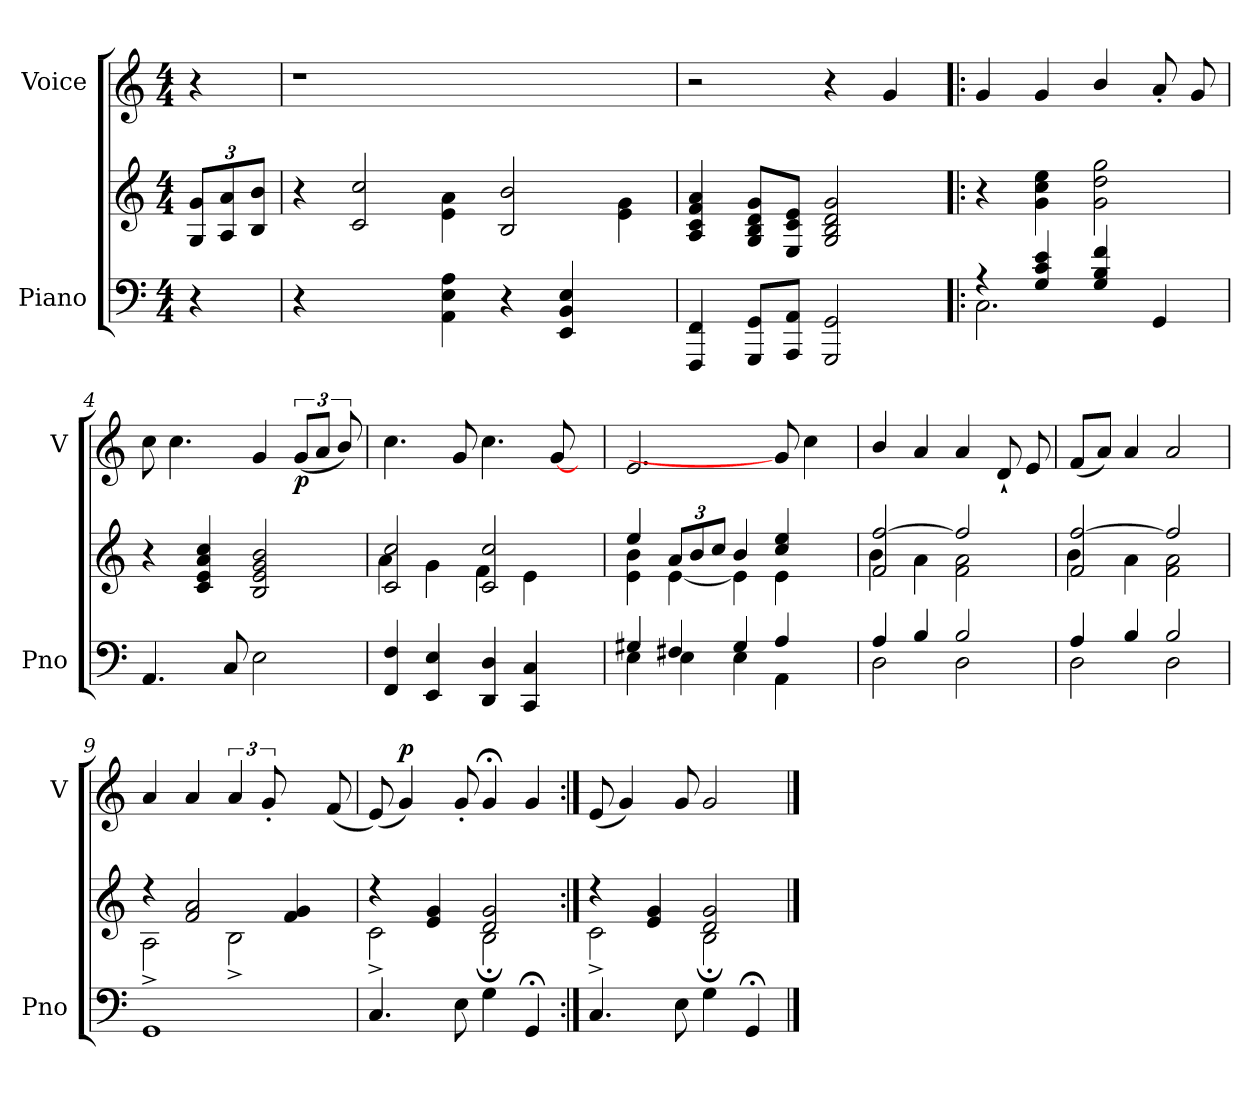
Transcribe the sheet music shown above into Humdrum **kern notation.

**kern	**kern	**kern	**dynam
*part2	*part2	*part1	*part1
*staff3	*staff2	*staff1	*staff1
*I"Piano	*	*I"Voice	*
*I'Pno	*	*I'V	*
*clefF4	*clefG2	*clefG2	*
*k[]	*k[]	*k[]	*
*M4/4	*M4/4	*M4/4	*
*	*Xbrackettup	*	*
=	=	=	=
4r	12G/ 12g/L	4r	.
.	12A/ 12a/	.	.
.	12B/ 12b/J	.	.
=1	=1	=1	=1
4r	4r	1r	.
2ryy	2c/ 2cc/	.	.
4AA\ 4E\ 4A\	4e\ 4a\	.	.
4r	2B/ 2b/	2.ryy	.
4EE/ 4BB/ 4E/	.	.	.
4ryy	4e\ 4g\	.	.
=2	=2	=2	=2
4FFF/ 4FF/	4A/ 4c/ 4f/ 4a/	2r	.
8GGG/ 8GG/L	8G/ 8B/ 8d/ 8g/L	.	.
8AAA/ 8AA/J	8E/ 8c/ 8e/J	.	.
2GGG/ 2GG/	2G/ 2B/ 2d/ 2g/	4r	.
.	.	4g/	.
!!LO:LB:g=z
=3!|:	=3!|:	=3!|:	=3!|:
*^	*	*	*
4r	2.C\	4r	4g/	.
4G/ 4c/ 4e/	.	4g\ 4cc\ 4ee\	4g/	.
4G/ 4B/ 4f/	.	2g\ 2dd\ 2gg\	4b/	.
4GG/	4ryy	.	8a'/	.
.	.	.	8g/	.
*v	*v	*	*	*
=4	=4	=4	=4
4.AA/	4r	8cc\	.
.	.	4.cc\	.
.	4c/ 4e/ 4a/ 4cc/	.	.
8C/	.	.	.
2E\	2B/ 2e/ 2g/ 2b/	4g/	.
!	!	!	!LO:DY:b
.	.	(<12g/L	p
.	.	12a/J	.
.	.	12b/)	.
=5	=5	=5	=5
*	*^	*	*
4FF/ 4F/	2c/ 2cc/	4a\	4.cc\	.
4EE/ 4E/	.	4g\	.	.
.	.	.	8g/	.
4DD/ 4D/	2c/ 2cc/	4f\	4.cc\	.
4CC/ 4C/	.	4e\	.	.
.	.	.	[8g/	.
8ryy	8ryy	8ryy	8ryy	.
!!LO:PB:g=z
=6	=6	=6	=6	=6
*^	*	*	*	*
4G#X/	4E\	4ee/	4e\ 4b\	2.e/	.
4F#X/	4E\	12a/L	[<4e\	.	.
.	.	12b/	.	.	.
.	.	12cc/J	.	.	.
4G#/	4E\	4b/	4e\]	.	.
4A/	4AA\	4cc/ 4ee/	4e\	8g/]	.
.	.	.	.	4cc\	.
8ryy	8ryy	8ryy	8ryy	.	.
=7	=7	=7	=7	=7	=7
4A/	2D\	2f/ [>2ff/	4b\	4b/	.
4B/	.	.	4a\	4a/	.
2B/	2D\	2ff/]	2f\ 2a\	4a/	.
.	.	.	.	8d''/	.
.	.	.	.	8e/	.
=8	=8	=8	=8	=8	=8
4A/	2D\	2f/ [>2ff/	4b\	(<8f/L	.
.	.	.	.	8a/J)	.
4B/	.	.	4a\	4a/	.
2B/	2D\	2ff/]	2f\ 2a\	2a/	.
*v	*v	*	*	*	*
!!LO:LB:g=z
=9	=9	=9	=9	=9
1GG	4r	2A^\	4a/	.
.	2f/ 2a/	.	4a/	.
.	.	2B^\	6a/	.
.	.	.	12g'/	.
.	4f/ 4g/	.	4ryy	.
8ryy	8ryy	8ryy	(>8f/	.
=10	=10	=10	=10	=10
4.C/	4r	2c^\	(<8e/)	.
!	!	!	!	!LO:DY:a
.	.	.	4g/)	p
.	4e/ 4g/	.	.	.
8E\	.	.	8g'/	.
4G\	2d/ 2g/	2B;<\	4g;</	.
4GG;</	.	.	4g/	.
=11:|!	=11:|!	=11:|!	=11:|!	=11:|!
4.C/	4r	2c^\	(<8e/	.
.	.	.	4g/)	.
.	4e/ 4g/	.	.	.
8E\	.	.	8g/	.
4G\	2d/ 2g/	2B;<\	2g/	.
4GG;</	.	.	.	.
*	*v	*v	*	*
==	==	==	==
*-	*-	*-	*-
